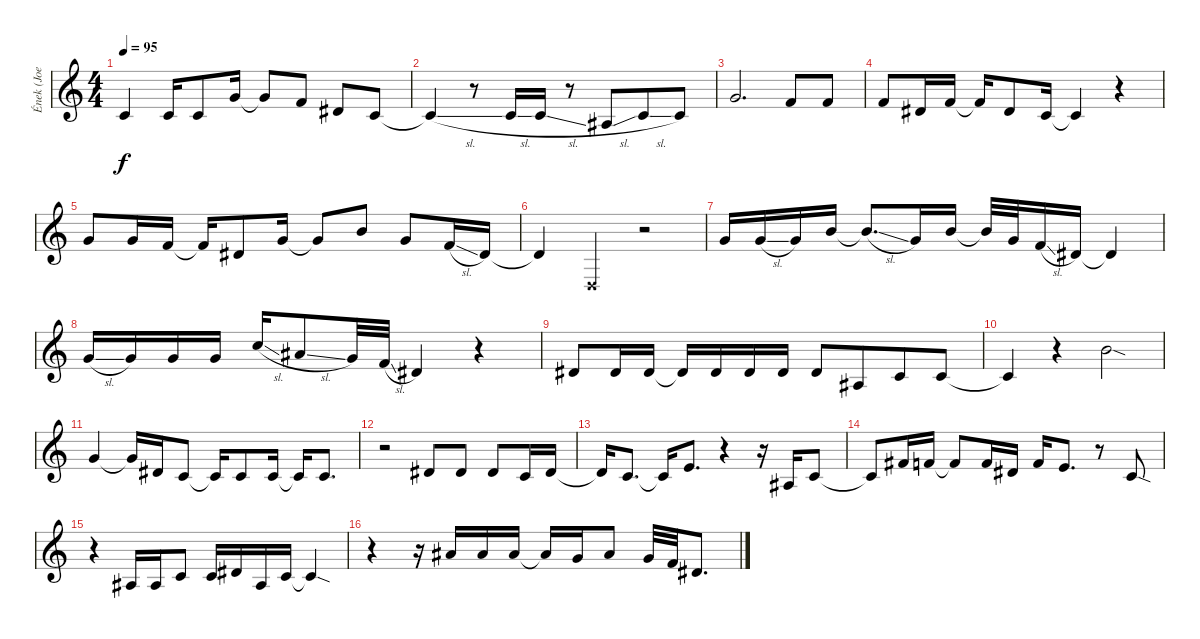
\track ("Ének (Joe Lynn Turner)" "Ének (Joe ") {instrument lead2sawtooth}
\staff {score}
\tuning (E4 B3 G3 D3 A2 E2) {hide}
\ts (4 4)
\tempo 95
\clef g2
\ks c
1.2.4{dy f} 1.2.16 1.2.8 3.1.16 3.1{t}.8 1.1.8 4.2.8 5.3.8 |
5.3{sl t}.4 r.8 5.3{sl}.16 5.3{sl}.16 r.8 3.3{sl}.8{beam merge} 5.3{sl}.8 5.3.8 |
3.1.2{d} 1.1.8 1.1.8 |
1.1.8 4.2.16 1.1.16 1.1{t}.16 4.2.8 1.2.16 1.2{t}.4 r.4 |
3.1.8 3.1.16 1.1.16 1.1{t}.16 4.2.8 3.1.16 3.1{t}.8 7.1.8 3.1.8 6.2{sl}.16 4.2.16 |
4.2{t}.4 0.4{x}.4 r.2 |
3.1.16 3.1{sl}.16 3.1.16 7.1.16 7.1{sl t}.8{d} 3.1.16{beam merge} 7.1.16{beam split} 7.1{t}.32 8.2.32 6.2{sl}.16 4.2.16 4.2{t}.4 |
3.1{sl}.16 3.1.16 3.1.16 3.1.16 8.1{sl}.16 6.1{sl}.8 3.1.32 6.2{sl}.32 4.2.4 r.4 |
4.2.8 4.2.16 4.2.16 4.2{t}.16 4.2.16 4.2.16 4.2.16 4.2.8 3.3.8{beam merge} 1.2.8 1.2.8 |
1.2{t}.4 r.4 7.1{sod}.2 |
3.1.4 3.1{t}.16 4.2.16 1.2.8 1.2{t}.16 1.2.8 1.2.16 1.2{t}.16 1.2.8{d} |
r.2 4.2.8 4.2.8 4.2.8 1.2.16 4.2.16 |
4.2{t}.16 1.2.8{d} 1.2{t}.16 5.2.8{d} r.4 r.16 3.3.16 1.2.8 |
1.2{t}.8 2.1.16 1.1.16 1.1{t}.8 1.1.16 4.2.16 1.1.16 0.1.8{d} r.8 1.2{sod}.8 |
r.4 3.3.16 3.3.16 1.2.8 1.2.16 4.2.16 3.3.16 1.2.16 1.2{sod t}.4 |
r.4 r.16 6.1.16 6.1.16 6.1.16 6.1{t}.16 3.1.16 6.1.8 3.1.32 1.1.32 4.2.8{d}
